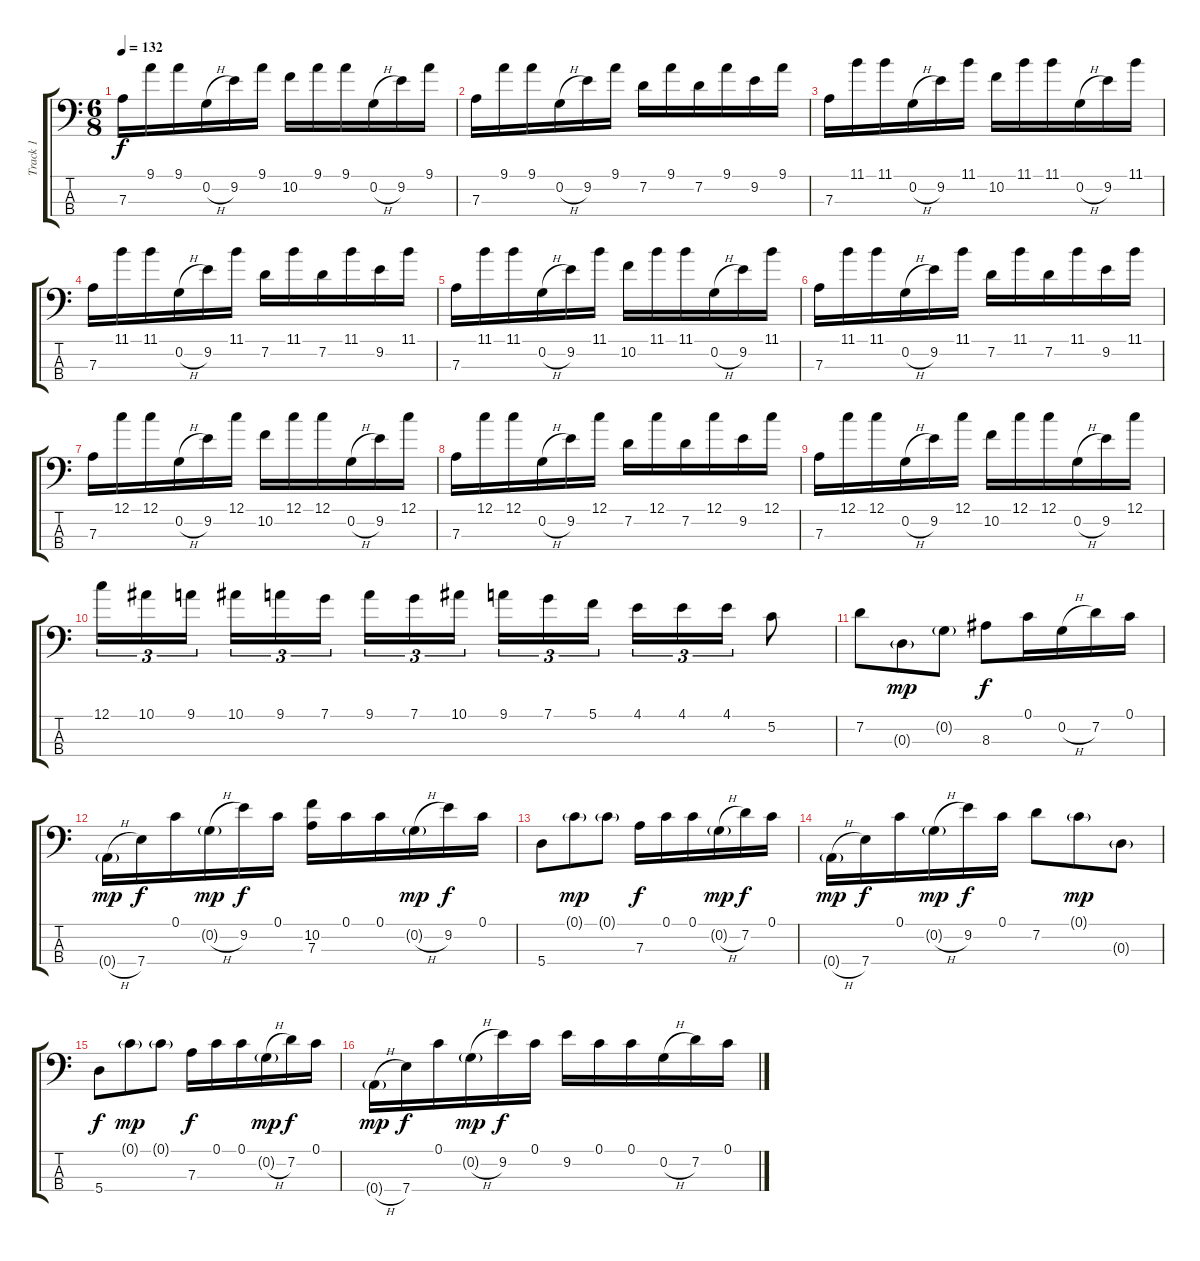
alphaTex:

\track ("Track 1" "Track 1") {instrument acousticguitarsteel}
\staff {score tabs}
\tuning (C3 G2 D2 A1) {hide}
\ts (6 8)
\tempo 132
\clef f4
\ks c
7.3.16{dy f} 9.1.16 9.1.16 0.2{h}.16 9.2.16 9.1.16 10.2.16 9.1.16 9.1.16 0.2{h}.16 9.2.16 9.1.16 |
7.3.16 9.1.16 9.1.16 0.2{h}.16 9.2.16 9.1.16 7.2.16 9.1.16 7.2.16 9.1.16 9.2.16 9.1.16 |
7.3.16 11.1.16 11.1.16 0.2{h}.16 9.2.16 11.1.16 10.2.16 11.1.16 11.1.16 0.2{h}.16 9.2.16 11.1.16 |
7.3.16 11.1.16 11.1.16 0.2{h}.16 9.2.16 11.1.16 7.2.16 11.1.16 7.2.16 11.1.16 9.2.16 11.1.16 |
7.3.16 11.1.16 11.1.16 0.2{h}.16 9.2.16 11.1.16 10.2.16 11.1.16 11.1.16 0.2{h}.16 9.2.16 11.1.16 |
7.3.16 11.1.16 11.1.16 0.2{h}.16 9.2.16 11.1.16 7.2.16 11.1.16 7.2.16 11.1.16 9.2.16 11.1.16 |
7.3.16 12.1.16 12.1.16 0.2{h}.16 9.2.16 12.1.16 10.2.16 12.1.16 12.1.16 0.2{h}.16 9.2.16 12.1.16 |
7.3.16 12.1.16 12.1.16 0.2{h}.16 9.2.16 12.1.16 7.2.16 12.1.16 7.2.16 12.1.16 9.2.16 12.1.16 |
7.3.16 12.1.16 12.1.16 0.2{h}.16 9.2.16 12.1.16 10.2.16 12.1.16 12.1.16 0.2{h}.16 9.2.16 12.1.16 |
12.1.16{tu (3 2)} 10.1.16{tu (3 2)} 9.1.16{tu (3 2) beam splitsecondary} 10.1.16{tu (3 2)} 9.1.16{tu (3 2)} 7.1.16{tu (3 2) beam splitsecondary} 9.1.16{tu (3 2)} 7.1.16{tu (3 2)} 10.1.16{tu (3 2)} 9.1.16{tu (3 2)} 7.1.16{tu (3 2)} 5.1.16{tu (3 2) beam splitsecondary} 4.1.16{tu (3 2)} 4.1.16{tu (3 2)} 4.1.16{tu (3 2)} 5.2.8 |
7.2.8 0.3{g}.8{dy mp} 0.2{g}.8 8.3.8{dy f} 0.1.16 0.2{h}.16 7.2.16 0.1.16 |
0.4{h g}.16{dy mp} 7.4.16{dy f} 0.1.16 0.2{h g}.16{dy mp} 9.2.16{dy f} 0.1.16 (10.2 7.3).16 0.1.16 0.1.16 0.2{h g}.16{dy mp} 9.2.16{dy f} 0.1.16 |
5.4.8 0.1{g}.8{dy mp} 0.1{g}.8 7.3.16{dy f} 0.1.16 0.1.16 0.2{h g}.16{dy mp} 7.2.16{dy f} 0.1.16 |
0.4{h g}.16{dy mp} 7.4.16{dy f} 0.1.16 0.2{h g}.16{dy mp} 9.2.16{dy f} 0.1.16 7.2.8 0.1{g}.8{dy mp} 0.3{g}.8 |
5.4.8{dy f} 0.1{g}.8{dy mp} 0.1{g}.8 7.3.16{dy f} 0.1.16 0.1.16 0.2{h g}.16{dy mp} 7.2.16{dy f} 0.1.16 |
0.4{h g}.16{dy mp} 7.4.16{dy f} 0.1.16 0.2{h g}.16{dy mp} 9.2.16{dy f} 0.1.16 9.2.16 0.1.16 0.1.16 0.2{h}.16 7.2.16 0.1.16
